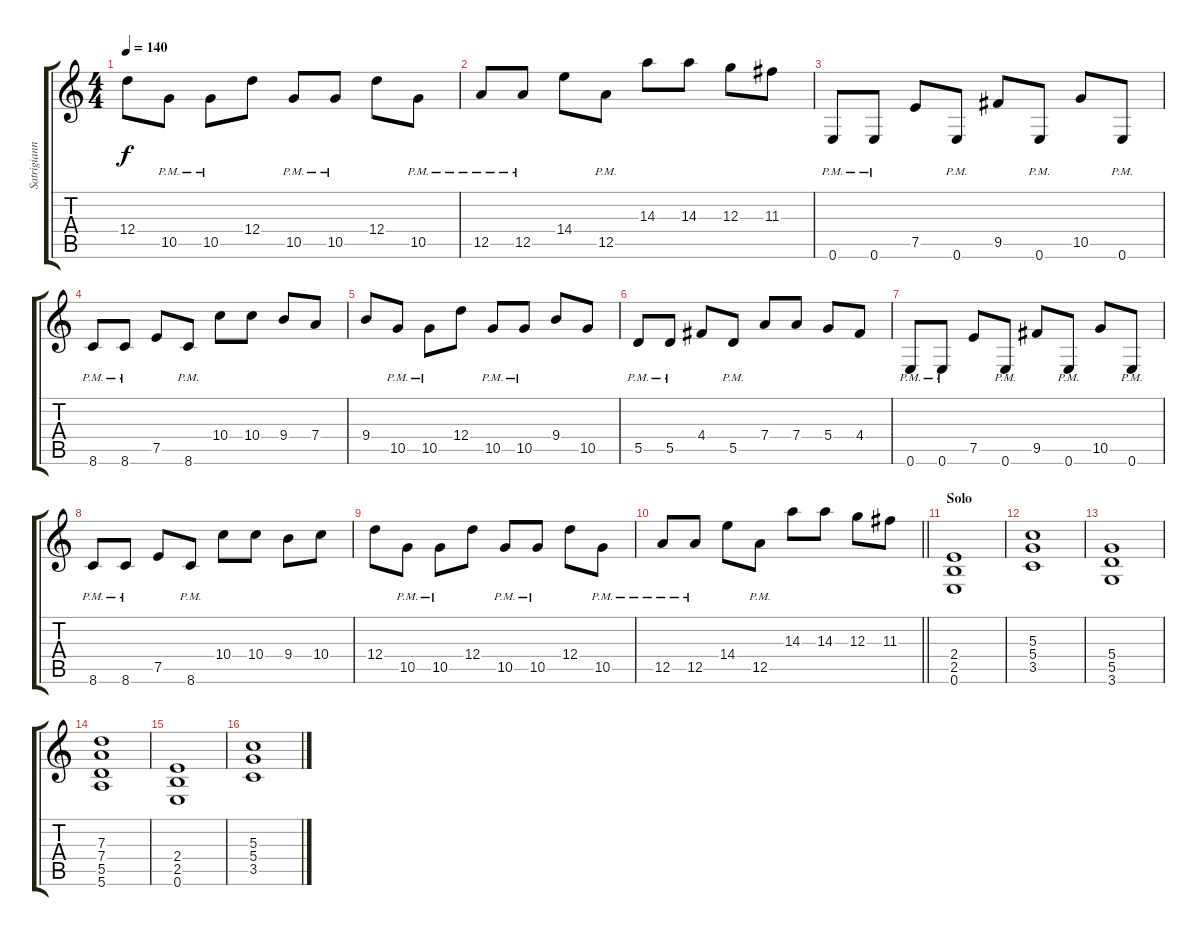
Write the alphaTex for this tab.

\track ("Satrigiannis" "Satrigiann") {instrument overdrivenguitar}
\staff {score tabs}
\tuning (E4 B3 G3 D3 A2 E2) {hide}
\ts (4 4)
\tempo 140
\clef g2
\ks c
12.4.8{dy f} 10.5{pm}.8 10.5{pm}.8 12.4.8 10.5{pm}.8 10.5{pm}.8 12.4.8 10.5{pm}.8 |
12.5{pm}.8 12.5{pm}.8 14.4.8 12.5{pm}.8 14.3.8 14.3.8 12.3.8 11.3.8 |
0.6{pm}.8 0.6{pm}.8 7.5.8 0.6{pm}.8 9.5.8 0.6{pm}.8 10.5.8 0.6{pm}.8 |
8.6{pm}.8 8.6{pm}.8 7.5.8 8.6{pm}.8 10.4.8 10.4.8 9.4.8 7.4.8 |
9.4.8 10.5{pm}.8 10.5{pm}.8 12.4.8 10.5{pm}.8 10.5{pm}.8 9.4.8 10.5.8 |
5.5{pm}.8 5.5{pm}.8 4.4.8 5.5{pm}.8 7.4.8 7.4.8 5.4.8 4.4.8 |
0.6{pm}.8 0.6{pm}.8 7.5.8 0.6{pm}.8 9.5.8 0.6{pm}.8 10.5.8 0.6{pm}.8 |
8.6{pm}.8 8.6{pm}.8 7.5.8 8.6{pm}.8 10.4.8 10.4.8 9.4.8 10.4.8 |
12.4.8 10.5{pm}.8 10.5{pm}.8 12.4.8 10.5{pm}.8 10.5{pm}.8 12.4.8 10.5{pm}.8 |
\barLineRight lightlight
12.5{pm}.8 12.5{pm}.8 14.4.8 12.5{pm}.8 14.3.8 14.3.8 12.3.8 11.3.8 |
\section ("" "Solo")
(2.4 2.5 0.6).1{balance 8} |
(5.3 5.4 3.5).1 |
(5.4 5.5 3.6).1 |
(7.3 7.4 5.5 5.6).1 |
(2.4 2.5 0.6).1 |
(5.3 5.4 3.5).1
